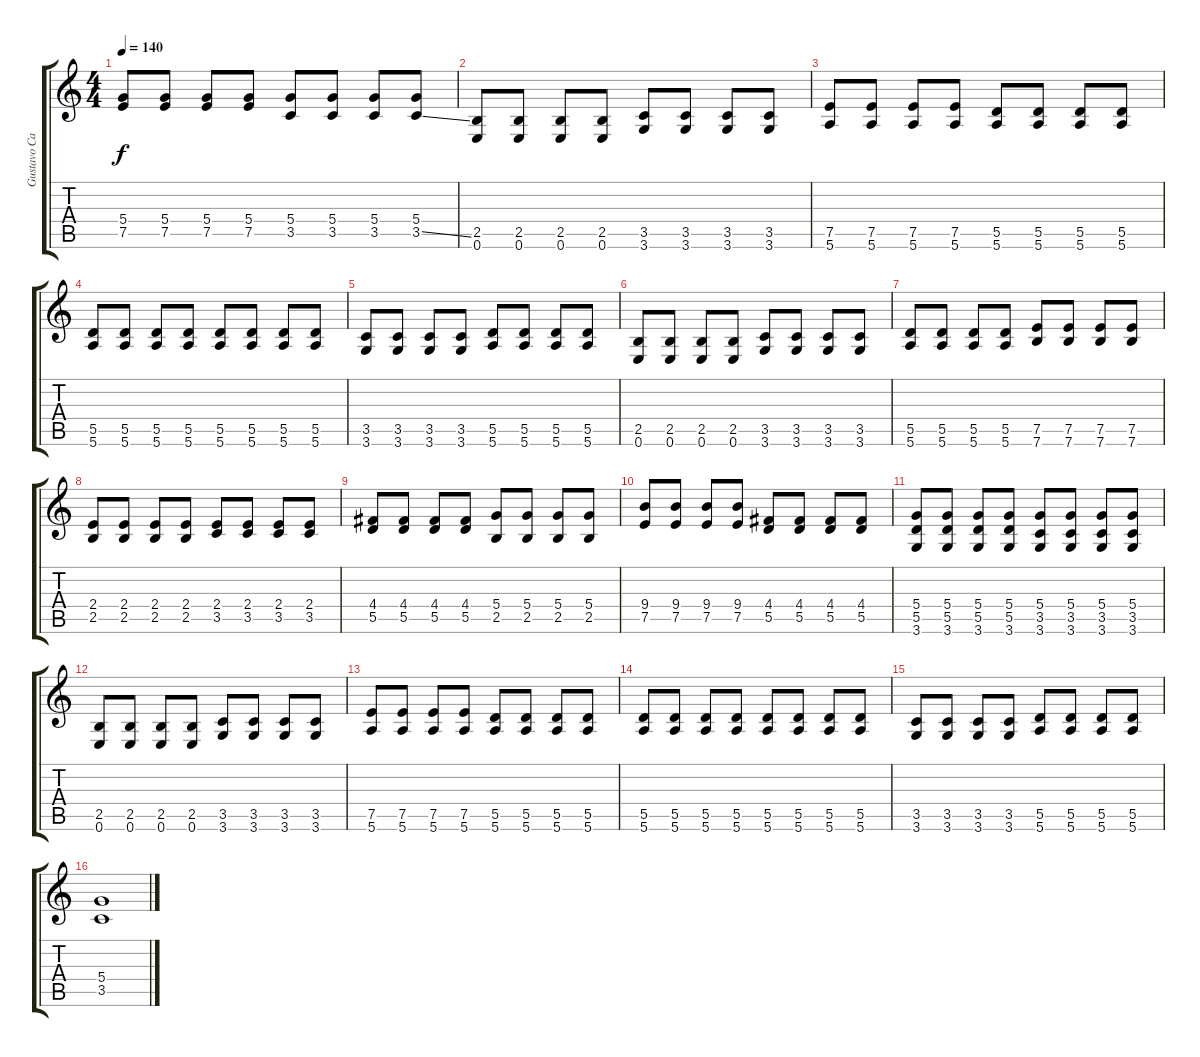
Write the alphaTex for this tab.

\track ("Gustavo Campos" "Gustavo Ca") {instrument distortionguitar}
\staff {score tabs}
\tuning (E4 B3 G3 D3 A2 E2) {hide}
\ts (4 4)
\tempo 140
\clef g2
\ks c
(5.4 7.5).8{dy f} (5.4 7.5).8 (5.4 7.5).8 (5.4 7.5).8 (5.4 3.5).8 (5.4 3.5).8 (5.4 3.5).8 (5.4 3.5{ss}).8 |
(2.5 0.6).8 (2.5 0.6).8 (2.5 0.6).8 (2.5 0.6).8 (3.5 3.6).8 (3.5 3.6).8 (3.5 3.6).8 (3.5 3.6).8 |
(7.5 5.6).8 (7.5 5.6).8 (7.5 5.6).8 (7.5 5.6).8 (5.5 5.6).8 (5.5 5.6).8 (5.5 5.6).8 (5.5 5.6).8 |
(5.5 5.6).8 (5.5 5.6).8 (5.5 5.6).8 (5.5 5.6).8 (5.5 5.6).8 (5.5 5.6).8 (5.5 5.6).8 (5.5 5.6).8 |
(3.5 3.6).8 (3.5 3.6).8 (3.5 3.6).8 (3.5 3.6).8 (5.5 5.6).8 (5.5 5.6).8 (5.5 5.6).8 (5.5 5.6).8 |
(2.5 0.6).8{volume 13} (2.5 0.6).8 (2.5 0.6).8 (2.5 0.6).8 (3.5 3.6).8 (3.5 3.6).8 (3.5 3.6).8 (3.5 3.6).8 |
(5.5 5.6).8 (5.5 5.6).8 (5.5 5.6).8 (5.5 5.6).8 (7.5 7.6).8 (7.5 7.6).8 (7.5 7.6).8 (7.5 7.6).8 |
(2.4 2.5).8 (2.4 2.5).8 (2.4 2.5).8 (2.4 2.5).8 (2.4 3.5).8 (2.4 3.5).8 (2.4 3.5).8 (2.4 3.5).8 |
(4.4 5.5).8 (4.4 5.5).8 (4.4 5.5).8 (4.4 5.5).8 (5.4 2.5).8 (5.4 2.5).8 (5.4 2.5).8 (5.4 2.5).8 |
(9.4 7.5).8 (9.4 7.5).8 (9.4 7.5).8 (9.4 7.5).8 (4.4 5.5).8 (4.4 5.5).8 (4.4 5.5).8 (4.4 5.5).8 |
(5.4 5.5 3.6).8 (5.4 5.5 3.6).8 (5.4 5.5 3.6).8 (5.4 5.5 3.6).8 (5.4 3.5 3.6).8 (5.4 3.5 3.6).8 (5.4 3.5 3.6).8 (5.4 3.5 3.6).8 |
(2.5 0.6).8 (2.5 0.6).8 (2.5 0.6).8 (2.5 0.6).8 (3.5 3.6).8 (3.5 3.6).8 (3.5 3.6).8 (3.5 3.6).8 |
(7.5 5.6).8 (7.5 5.6).8 (7.5 5.6).8 (7.5 5.6).8 (5.5 5.6).8 (5.5 5.6).8 (5.5 5.6).8 (5.5 5.6).8 |
(5.5 5.6).8 (5.5 5.6).8 (5.5 5.6).8 (5.5 5.6).8 (5.5 5.6).8 (5.5 5.6).8 (5.5 5.6).8 (5.5 5.6).8 |
(3.5 3.6).8 (3.5 3.6).8 (3.5 3.6).8 (3.5 3.6).8 (5.5 5.6).8 (5.5 5.6).8 (5.5 5.6).8 (5.5 5.6).8 |
(5.4 3.5).1{volume 14 instrument distortionguitar}
